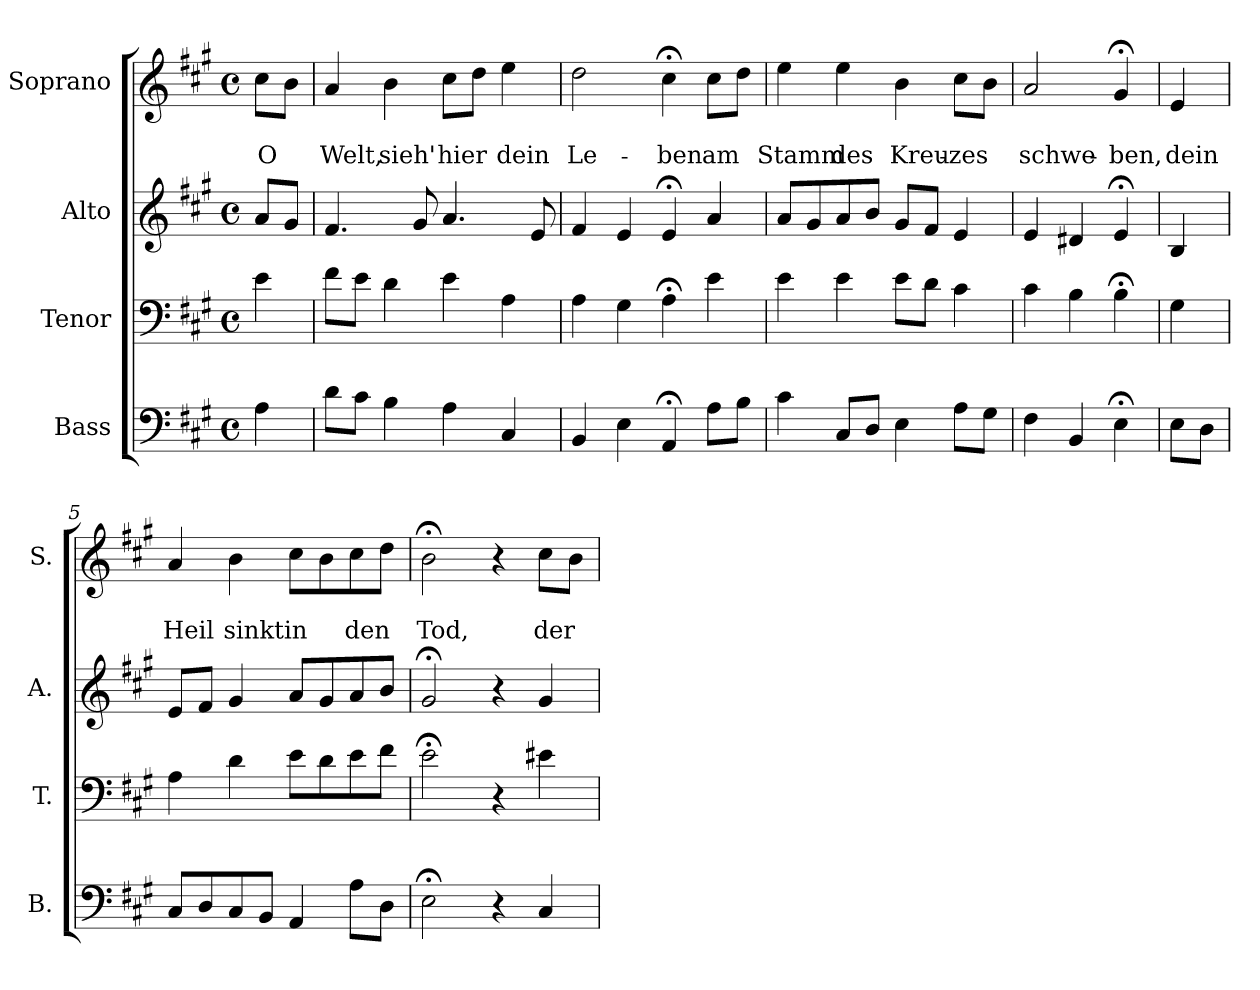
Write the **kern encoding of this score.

**kern	**kern	**kern	**kern	**text	**text
*part4	*part3	*part2	*part1	*part1	*part1
*staff4	*staff3	*staff2	*staff1	*staff1	*staff1
*I"Bass	*I"Tenor	*I"Alto	*I"Soprano	*	*
*I'B.	*I'T.	*I'A.	*I'S.	*	*
*clefF4	*clefF4	*clefG2	*clefG2	*	*
*k[f#c#g#]	*k[f#c#g#]	*k[f#c#g#]	*k[f#c#g#]	*	*
*A:	*A:	*A:	*A:	*	*
*M4/4	*M4/4	*M4/4	*M4/4	*	*
*met(c)	*met(c)	*met(c)	*met(c)	*	*
=	=	=	=	=	=
4A\	4e\	8a/L	8cc#\L	.	O
.	.	8g#/J	8b\J	.	.
=1	=1	=1	=1	=1	=1
8d\L	8f#\L	4.f#/	4a/	.	Welt,
8c#\J	8e\J	.	.	.	.
4B\	4d\	.	4b\	.	sieh'
.	.	8g#/	.	.	.
4A\	4e\	4.a/	8cc#\L	.	hier
.	.	.	8dd\J	.	.
4C#/	4A\	.	4ee\	.	dein
.	.	8e/	.	.	.
=2	=2	=2	=2	=2	=2
4BB/	4A\	4f#/	2dd\	.	Le-
4E\	4G#\	4e/	.	.	.
4AA;</	4A;<\	4e;</	4cc#;<\	.	-ben
8A\L	4e\	4a/	8cc#\L	.	am
8B\J	.	.	8dd\J	.	.
=3	=3	=3	=3	=3	=3
4c#\	4e\	8a/L	4ee\	.	Stamm
.	.	8g#/	.	.	.
8C#/L	4e\	8a/	4ee\	.	des
8D/J	.	8b/J	.	.	.
4E\	8e\L	8g#/L	4b\	.	Kreu-
.	8d\J	8f#/J	.	.	.
8A\L	4c#\	4e/	8cc#\L	.	-zes
8G#\J	.	.	8b\J	.	.
=4	=4	=4	=4	=4	=4
4F#\	4c#\	4e/	2a/	.	schwe-
4BB/	4B\	4d#X/	.	.	.
4E;<\	4B;<\	4e;</	4g#;</	.	-ben,
!!LO:LB:g=z
=4a	=4a	=4a	=4a	=4a	=4a
8E\L	4G#\	4B/	4e/	.	dein
8D\J	.	.	.	.	.
=5	=5	=5	=5	=5	=5
8C#/L	4A\	8e/L	4a/	.	Heil
8D/	.	8f#/J	.	.	.
8C#/	4d\	4g#/	4b\	.	sinkt
8BB/J	.	.	.	.	.
4AA/	8e\L	8a/L	8cc#\L	.	in
.	8d\	8g#/	8b\	.	.
8A\L	8e\	8a/	8cc#\	.	den
8D\J	8f#\J	8b/J	8dd\J	.	.
=6	=6	=6	=6	=6	=6
2E;<\	2e;<\	2g#;</	2b;<\	.	Tod,
4r	4r	4r	4r	.	.
4C#/	4e#X\	4g#/	8cc#\L	.	der
.	.	.	8b\J	.	.
=	=	=	=	=	=
*-	*-	*-	*-	*-	*-
